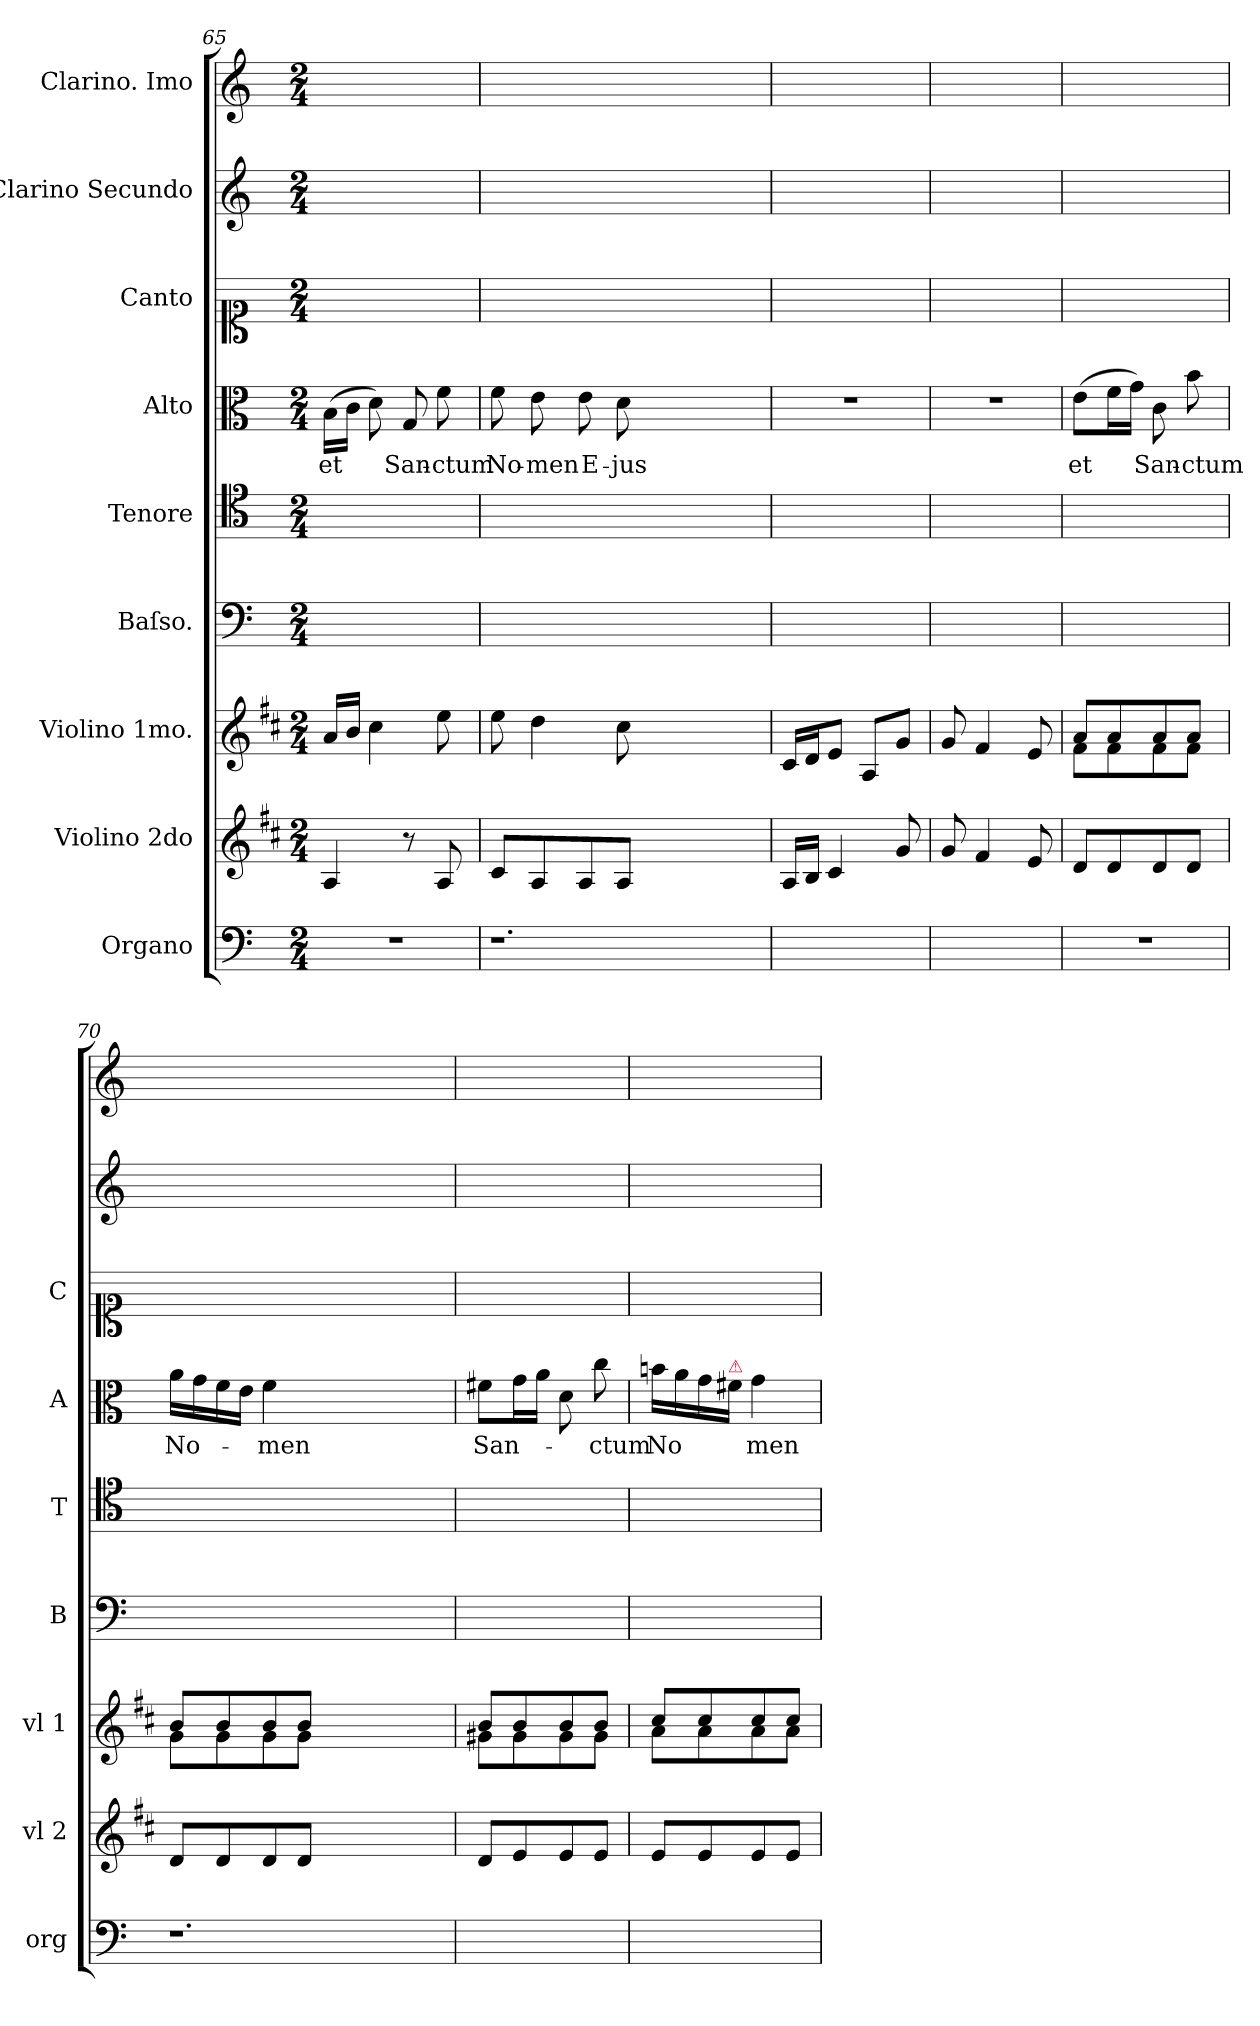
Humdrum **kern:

**kern	**kern	**kern	**kern	**kern	**kern	**text	**kern	**kern	**kern
*part9	*part8	*part7	*part6	*part5	*part4	*part4	*part3	*part2	*part1
*staff9	*staff8	*staff7	*staff6	*staff5	*staff4	*staff4	*staff3	*staff2	*staff1
*I"Organo	*I"Violino 2do	*I"Violino 1mo.	*I"Baſso.	*I"Tenore	*I"Alto	*	*I"Canto	*I"Clarino Secundo	*I"Clarino. Imo
*I'org	*I'vl 2	*I'vl 1	*I'B	*I'T	*I'A	*	*I'C	*	*
*clefF4	*clefG2	*clefG2	*clefF4	*clefC4	*clefC3	*	*clefC1	*clefG2	*clefG2
*	*ITrd1c2	*ITrd1c2	*	*	*	*	*	*	*
*k[]	*k[]	*k[]	*k[]	*k[]	*k[]	*	*k[]	*k[]	*k[]
*C:	*C:	*C:	*C:	*C:	*C:	*	*C:	*C:	*C:
*M2/4	*M2/4	*M2/4	*M2/4	*M2/4	*M2/4	*	*M2/4	*M2/4	*M2/4
=65	=65	=65	=65	=65	=65	=65	=65	=65	=65
2r	4G/	16g/LL	2ryy	2ryy	(16B\LL	et	2ryy	2ryy	2ryy
.	.	16a/JJ	.	.	16c\JJ	.	.	.	.
.	.	4b\	.	.	8d\)	.	.	.	.
.	8r	.	.	.	8G/	San-	.	.	.
.	8G/	8dd\	.	.	8f\	-ctum	.	.	.
=66	=66	=66	=66	=66	=66	=66	=66	=66	=66
1.r	8B/L	8dd\	2ryy	2ryy	8f\	No-	2ryy	2ryy	2ryy
.	8G/	4cc\	.	.	8e\	-men	.	.	.
.	8G/	.	.	.	8e\	E-	.	.	.
.	8G/J	8b\	.	.	8d\	-jus	.	.	.
.	1ryy	1ryy	1ryy	1ryy	1ryy	.	1ryy	1ryy	1ryy
=67	=67	=67	=67	=67	=67	=67	=67	=67	=67
2ryy	16G/LL	16B/LL	2ryy	2ryy	2r	.	2ryy	2ryy	2ryy
.	16A/JJ	16c/J	.	.	.	.	.	.	.
.	4B/	8d/J	.	.	.	.	.	.	.
.	.	8G/L	.	.	.	.	.	.	.
.	8f/	8f/J	.	.	.	.	.	.	.
=68	=68	=68	=68	=68	=68	=68	=68	=68	=68
2ryy	8f/	8f/	2ryy	2ryy	2r	.	2ryy	2ryy	2ryy
.	4e/	4e/	.	.	.	.	.	.	.
.	8d/	8d/	.	.	.	.	.	.	.
=69	=69	=69	=69	=69	=69	=69	=69	=69	=69
*	*	*^	*	*	*	*	*	*	*
2r	8c/L	8g/L	8e\L	2ryy	2ryy	(8e\L	et	2ryy	2ryy	2ryy
.	8c/	8g/	8e\	.	.	16f\L	.	.	.	.
.	.	.	.	.	.	16g\JJ)	.	.	.	.
.	8c/	8g/	8e\	.	.	8c\	San-	.	.	.
.	8c/J	8g/J	8e\J	.	.	8b\	-ctum	.	.	.
=70	=70	=70	=70	=70	=70	=70	=70	=70	=70	=70
1.r	8c/L	8a/L	8f\L	2ryy	2ryy	16a\LL	No-	2ryy	2ryy	2ryy
.	.	.	.	.	.	16g\	.	.	.	.
.	8c/	8a/	8f\	.	.	16f\	.	.	.	.
.	.	.	.	.	.	16e\JJ	.	.	.	.
.	8c/	8a/	8f\	.	.	4f\	-men	.	.	.
.	8c/J	8a/J	8f\J	.	.	.	.	.	.	.
.	1ryy	1ryy	1ryy	1ryy	1ryy	1ryy	.	1ryy	1ryy	1ryy
=71	=71	=71	=71	=71	=71	=71	=71	=71	=71	=71
!	!	!	!	!	!	!	!LO:LY:i	!	!	!
2ryy	8c/L	8a/L	8f#X\L	2ryy	2ryy	8f#X\L	San-	2ryy	2ryy	2ryy
.	8d/	8a/	8f#\	.	.	16g\L	.	.	.	.
.	.	.	.	.	.	16a\JJ	.	.	.	.
.	8d/	8a/	8f#\	.	.	8d\	.	.	.	.
!	!	!	!	!	!	!	!LO:LY:i	!	!	!
.	8d/J	8a/J	8f#\J	.	.	8cc\	-ctum	.	.	.
=72	=72	=72	=72	=72	=72	=72	=72	=72	=72	=72
!	!	!	!	!	!	!	!LO:LY:i	!	!	!
2ryy	8d/L	8b/L	8g\L	2ryy	2ryy	16bn\LL	No	2ryy	2ryy	2ryy
.	.	.	.	.	.	16a\	.	.	.	.
.	8d/	8b/	8g\	.	.	16g\	.	.	.	.
!	!	!	!	!	!	!LO:TX:a:color=crimson:t=⚠	!	!	!	!
.	.	.	.	.	.	16f#X\JJ	.	.	.	.
!	!	!	!	!	!	!	!LO:LY:i	!	!	!
.	8d/	8b/	8g\	.	.	4g\	men	.	.	.
.	8d/J	8b/J	8g\J	.	.	.	.	.	.	.
*	*	*v	*v	*	*	*	*	*	*	*
=	=	=	=	=	=	=	=	=	=
*-	*-	*-	*-	*-	*-	*-	*-	*-	*-
